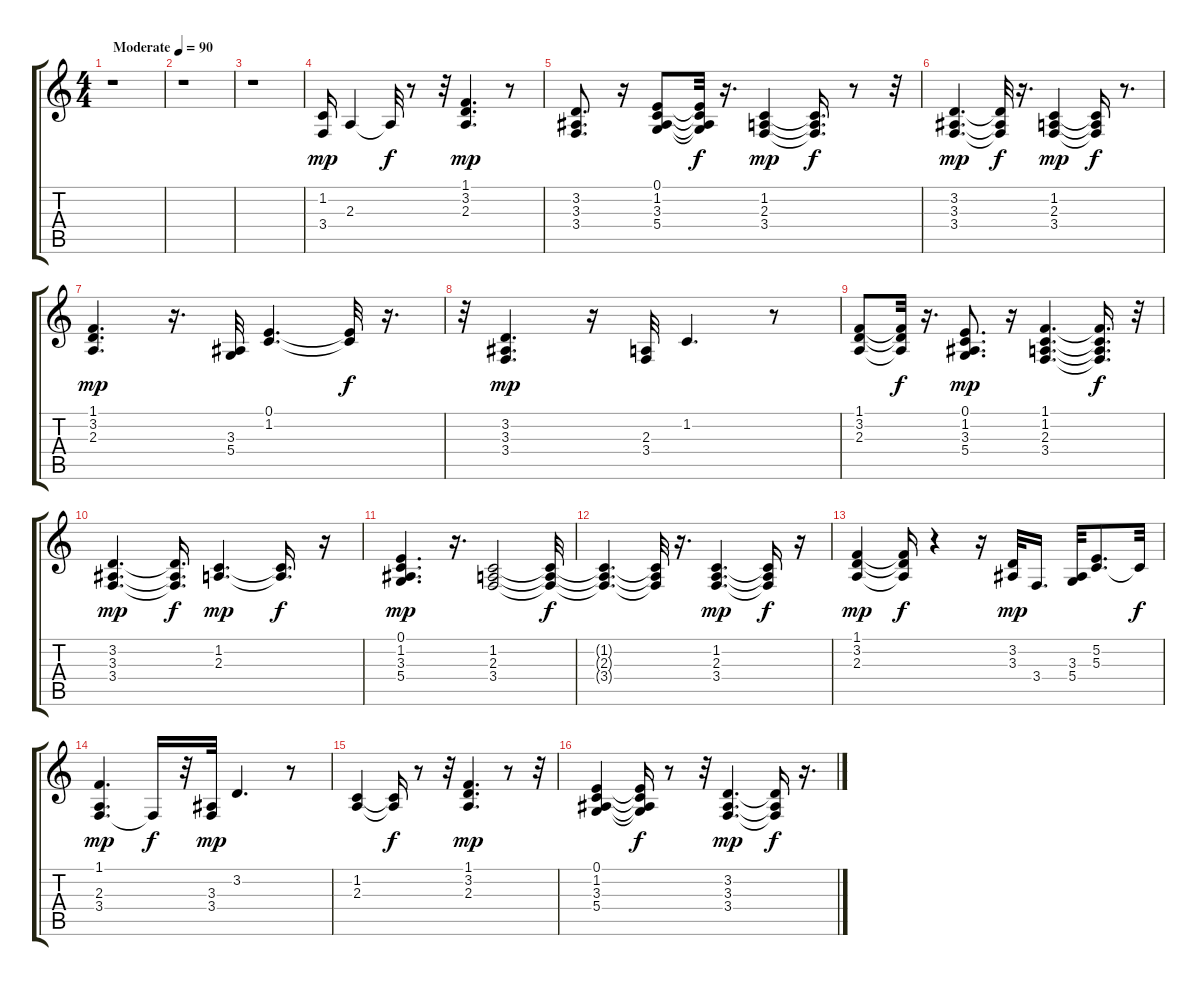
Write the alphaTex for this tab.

\track "" {instrument pad2warm}
\staff {score tabs}
\tuning (E4 B3 G3 D3 A2 E2) {hide}
\ts (4 4)
\tempo (90 "Moderate")
\clef g2
\ks c
r.1{dy mp instrument pad2warm} |
r.1 |
r.1 |
(1.2 3.4).16 2.3.4 2.3{t}.32{dy f} r.8 r.32 (1.1 3.2 2.3).4{d dy mp} r.8 |
(3.2 3.3 3.4).8{d} r.16 (0.1 1.2 3.3 5.4).8 (0.1{t} 1.2{t} 3.3{t} 5.4{t}).32{dy f} r.16{d} (1.2 2.3 3.4).4{dy mp} (1.2{t} 2.3{t} 3.4{t}).16{d dy f} r.8 r.32 |
(3.2 3.3 3.4).4{d dy mp} (3.2{t} 3.3{t} 3.4{t}).32{dy f} r.16{d} (1.2 2.3 3.4).4{dy mp} (1.2{t} 2.3{t} 3.4{t}).16{dy f} r.8{d} |
(1.1 3.2 2.3).4{d dy mp} r.16{d} (3.3 5.4).32 (0.1 1.2).4{d} (0.1{t} 1.2{t}).32{dy f} r.16{d} |
r.32 (3.2 3.3 3.4).4{d dy mp} r.16 (2.3 3.4).32 1.2.4{d} r.8 |
(1.1 3.2 2.3).8 (1.1{t} 3.2{t} 2.3{t}).32{dy f} r.16{d} (0.1 1.2 3.3 5.4).8{d dy mp} r.16 (1.1 1.2 2.3 3.4).4{d} (1.1{t} 1.2{t} 2.3{t} 3.4{t}).16{d dy f} r.32 |
(3.2 3.3 3.4).4{d dy mp} (3.2{t} 3.3{t} 3.4{t}).16{d dy f} (1.2 2.3).4{d dy mp} (1.2{t} 2.3{t}).16{d dy f} r.16 |
(0.1 1.2 3.3 5.4).4{d dy mp} r.16{d} (1.2 2.3 3.4).2 (1.2{t} 2.3{t} 3.4{t}).32{dy f} |
(1.2{t} 2.3{t} 3.4{t}).4{d} (1.2{t} 2.3{t} 3.4{t}).32 r.16{d} (1.2 2.3 3.4).4{d dy mp} (1.2{t} 2.3{t} 3.4{t}).16{dy f} r.16 |
(1.1 3.2 2.3).4{dy mp} (1.1{t} 3.2{t} 2.3{t}).16{dy f} r.4 r.16 (3.2 3.3).32{dy mp} 3.4.16{d} (3.3 5.4).32 (5.2 5.3).8{d} 5.3{t}.32{dy f} |
(1.1 2.3 3.4).4{d dy mp} 3.4{t}.16{dy f} r.32 (3.3 3.4).32{dy mp} 3.2.4{d} r.8 |
(1.2 2.3).4 (1.2{t} 2.3{t}).16{dy f} r.8 r.32 (1.1 3.2 2.3).4{d dy mp} r.8 r.32 |
(0.1 1.2 3.3 5.4).4 (0.1{t} 1.2{t} 3.3{t} 5.4{t}).16{dy f} r.8 r.32 (3.2 3.3 3.4).4{d dy mp} (3.2{t} 3.3{t} 3.4{t}).16{dy f} r.16{d}
